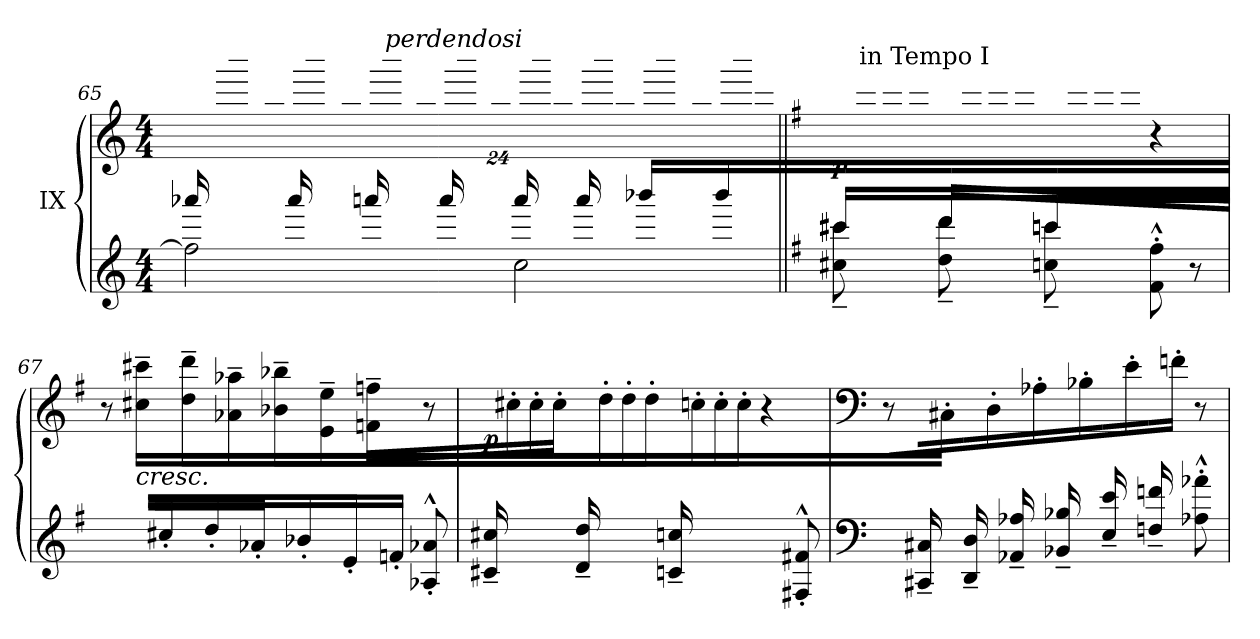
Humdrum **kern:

**kern	**kern	**dynam
*part1	*part1	*part1
*staff2	*staff1	*staff1/2
*I"IX	*	*
!!LO:LB:g=z
*clefG2	*clefG2	*
*k[]	*k[]	*
*M4/4	*M4/4	*
*Xtuplet	*	*
=65	=65	=65
*^	*	*
24aaa-X/LL	2ff\]	24ryy	.
12ryy	.	24aaa-\ 24bbb-X\	.
.	.	24aa-X\	.
24aaa-/	.	24ryy	.
12ryy	.	24aaa-\ 24bbb-\	.
.	.	24bb-X\JJ	.
24aaan</LL	.	24ryy	.
!	!	!LO:TX:i:t=perdendosi	!
12ryy	.	24aaan\ 24bbbn\	.
.	.	24aan\	.
24aaa/	.	24ryy	.
12ryy	.	24aaa\ 24bbb\	.
.	.	24bbn\JJ	.
24aaa/LL	2cc\	24ryy	.
12ryy	.	24aaa\ 24bbb\	.
.	.	24aa\	.
24aaa/	.	24ryy	.
12ryy	.	24aaa\ 24bbb\	.
.	.	24bb\JJ	.
24bbb-X</LL	.	24ryy	.
12ryy	.	24aaa-X\ 24bbb-\	.
.	.	24aa-X\	.
24bbb-/	.	24ryy	.
12ryy	.	24aaa-\ 24bbb-\	.
.	.	24ccc\JJ	.
=66||	=66||	=66||	=66||
*k[f#]	*	*k[f#]	*
!	!	!	!LO:DY:b
16ccc#X/LL	8cc#X\~< 8ccc#X\~<	16ryy	p
!	!	!LO:TX:t=in Tempo I	!
8.ryy	.	16ccc#X'\	.
.	8ryy	16ccc#'\	.
.	.	16ccc#'\JJ	.
16ddd/LL	8dd\~< 8ddd\~<	16ryy	.
8.ryy	.	16dddn'\	.
.	8ryy	16ddd'\	.
.	.	16ddd'\JJ	.
16cccn/LL	8ccn\~< 8cccn\~<	16ryy	.
4..ryy	.	16cccn'\	.
.	8ryy	16ccc'\	.
.	.	16ccc'\JJ	.
.	8f#\'^^ 8ff#\'^^	4r	.
.	8r	.	.
!!LO:LB:g=z
=67	=67	=67	=67
8.ryy	2ryy	8r	.
!	!	!	!LO:HP:b
.	.	16cc#X\~ 16ccc#X\~LL	<
16cc#X'/JJ	.	16ryy	.
16ryy	.	16dd\~ 16ddd\~LL	.
16dd'/	.	16ryy	.
16ryy	.	16a-X\~ 16aa-X\~	.
16a-X'/JJ	.	16ryy	.
16ryy	4ryy	16b-X\~ 16bb-X\~LL	.
16b-X'/	.	16ryy	.
16ryy	.	16e\~ 16ee\~	.
16e'/JJ	.	16ryy	.
16ryy	8ryy	16fn\~ 16ffn\~LL	.
16fn'/JJ	.	16ryy	.
8ryy	8A-X/'^^ 8a-X/'^^	8r	.
=68	=68	=68	=68
!	!	!	!LO:DY:b
16c#X/~ 16cc#X/~LL	2ryy	16ryy	p
8.ryy	.	16cc#'\	.
.	.	16cc#'\	.
.	.	16cc#'\JJ	.
16d/~ 16dd/~LL	.	16ryy	.
8.ryy	.	16dd'\	.
.	.	16dd'\	.
.	.	16dd'\JJ	.
16cn/~ 16ccn/~LL	4ryy	16ryy	.
4..ryy	.	16ccn'\	.
.	.	16cc'\	.
.	.	16cc'\JJ	.
.	8ryy	4r	.
.	8F#X/'^^ 8f#X/'^^	.	.
!!LO:LB:g=z
=69	=69	=69	=69
*clefF4	*	*clefF4	*
8ryy	2ryy	8r	.
16CC#X/~ 16C#X/~LL	.	16ryy	.
16ryy	.	16C#X'\JJ	.
16DD/~ 16D/~LL	.	16ryy	.
16ryy	.	16D'\	.
16AA-X/~ 16A-X/~	.	16ryy	.
16ryy	.	16A-X'\JJ	.
16BB-X/~ 16B-X/~LL	4ryy	16ryy	.
16ryy	.	16B-X'\	.
16E/~ 16e/~	.	16ryy	.
16ryy	.	16e'\JJ	.
16Fn/~ 16fn/~LL	8ryy	16ryy	.
8.ryy	.	16fn'\JJ	.
.	8A-X\'^^ 8a-X\'^^	8r	.
*v	*v	*	*
.	.	[
=	=	=
*-	*-	*-
